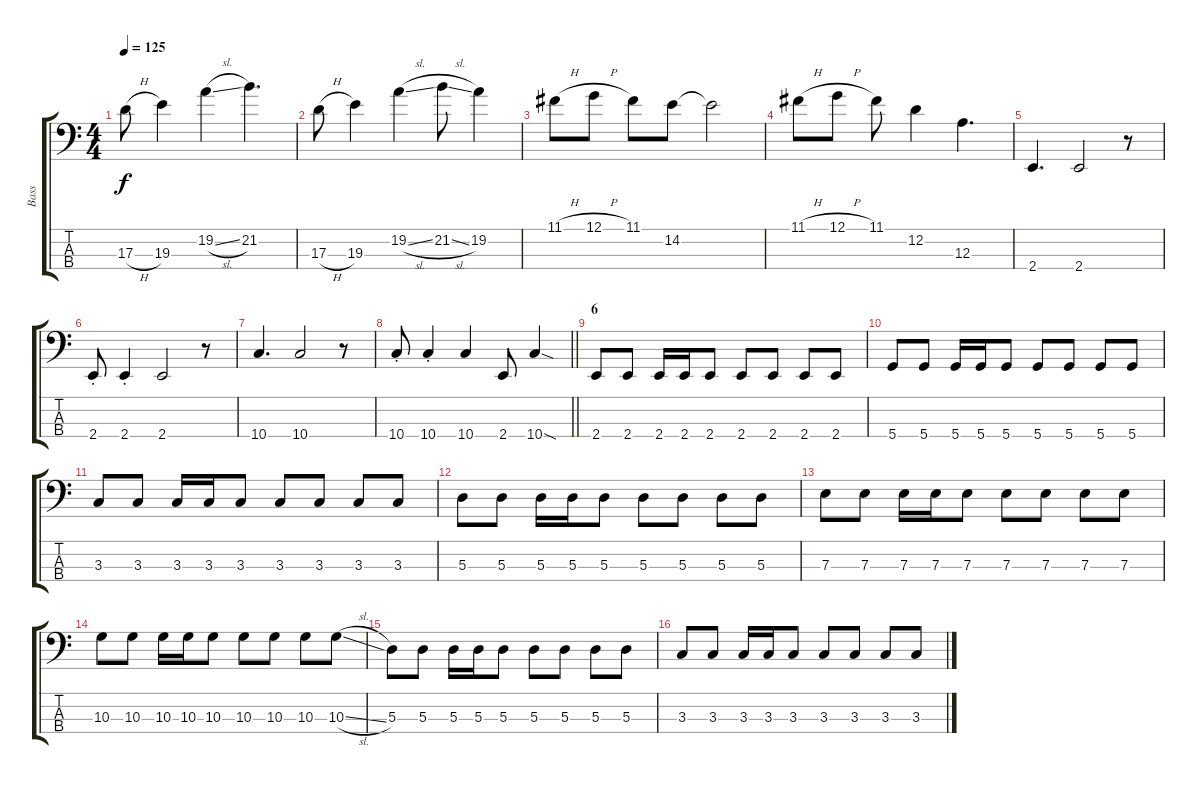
\track ("Bass" "Bass") {instrument electricbassfinger}
\staff {score tabs}
\tuning (G2 D2 A1 D1) {hide}
\ts (4 4)
\tempo 125
\clef f4
\ks c
17.3{h}.8{dy f} 19.3.4 19.2{sl}.4 21.2.4{d} |
17.3{h}.8 19.3.4 19.2{sl}.4 21.2{sl}.8 19.2.4 |
11.1{h}.8 12.1{h}.8 11.1.8 14.2.8 14.2{t}.2 |
11.1{h}.8 12.1{h}.8 11.1.8 12.2.4 12.3.4{d} |
2.4.4{d} 2.4.2 r.8 |
2.4{st}.8 2.4{st}.4 2.4.2 r.8 |
10.4.4{d} 10.4.2 r.8 |
\barLineRight lightlight
10.4{st}.8 10.4{st}.4 10.4.4 2.4.8 10.4{sod}.4 |
\section ("" "6")
2.4.8 2.4.8 2.4.16 2.4.16 2.4.8 2.4.8 2.4.8 2.4.8 2.4.8 |
5.4.8 5.4.8 5.4.16 5.4.16 5.4.8 5.4.8 5.4.8 5.4.8 5.4.8 |
3.3.8 3.3.8 3.3.16 3.3.16 3.3.8 3.3.8 3.3.8 3.3.8 3.3.8 |
5.3.8 5.3.8 5.3.16 5.3.16 5.3.8 5.3.8 5.3.8 5.3.8 5.3.8 |
7.3.8 7.3.8 7.3.16 7.3.16 7.3.8 7.3.8 7.3.8 7.3.8 7.3.8 |
10.3.8 10.3.8 10.3.16 10.3.16 10.3.8 10.3.8 10.3.8 10.3.8 10.3{sl}.8 |
5.3.8 5.3.8 5.3.16 5.3.16 5.3.8 5.3.8 5.3.8 5.3.8 5.3.8 |
3.3.8 3.3.8 3.3.16 3.3.16 3.3.8 3.3.8 3.3.8 3.3.8 3.3.8
